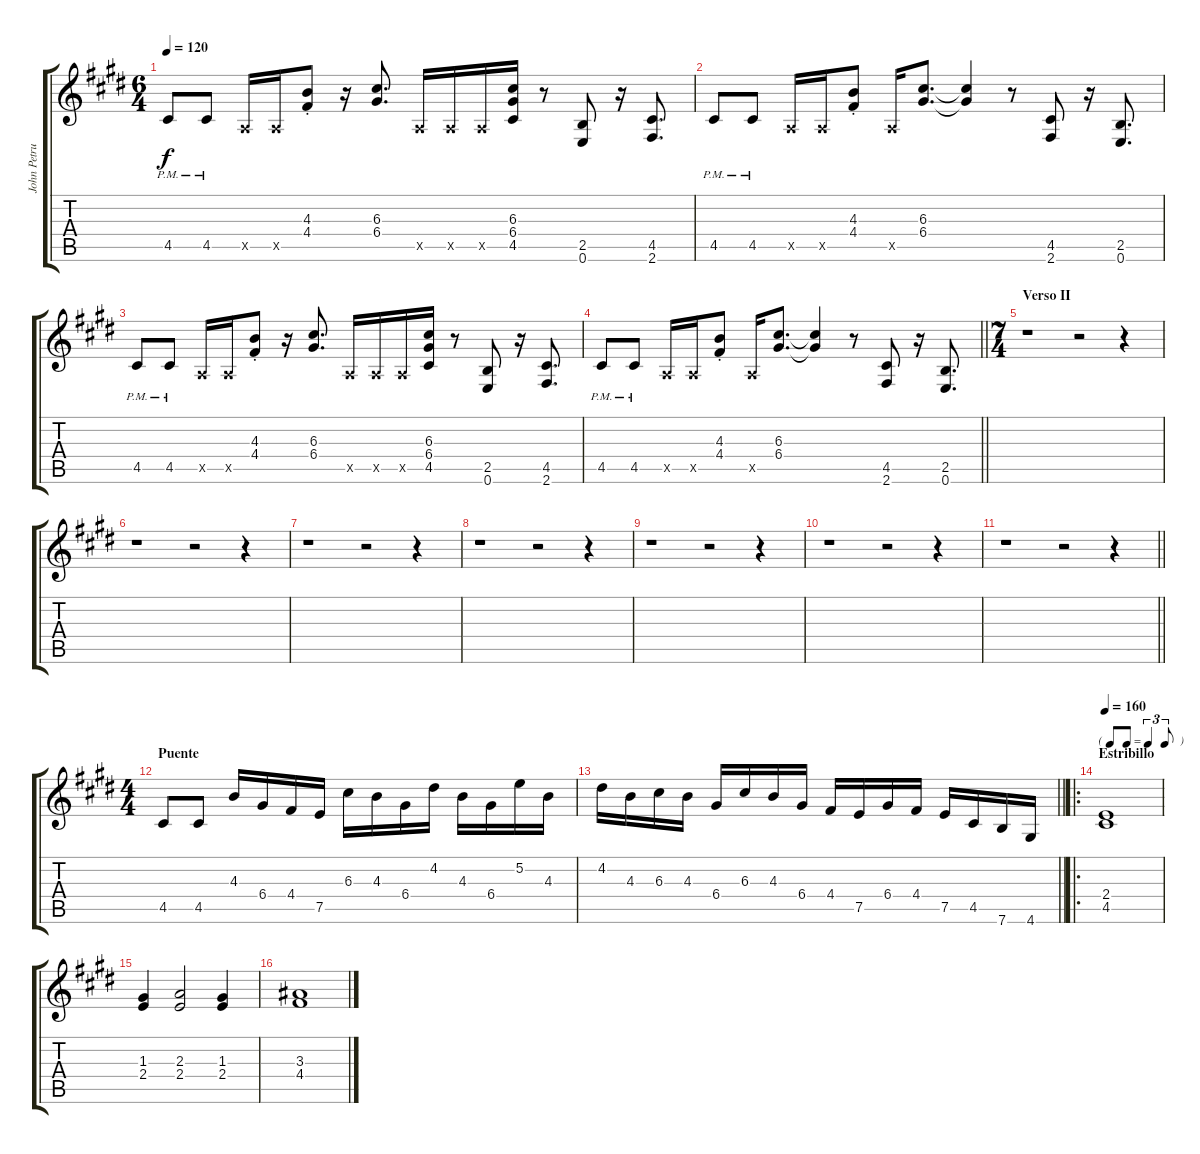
\track ("John Petrucci II" "John Petru") {instrument distortionguitar}
\staff {score tabs}
\tuning (E4 B3 G3 D3 A2 E2) {hide}
\ts (6 4)
\tempo 120
\clef g2
\ks e
4.5{pm}.8{dy f} 4.5{pm}.8 0.5{x}.16 0.5{x}.16 (4.3{st} 4.4{st}).8 r.16 (6.3 6.4).8{d} 0.5{x}.16 0.5{x}.16 0.5{x}.16 (6.3 6.4 4.5).16 r.8 (2.5 0.6).8 r.16 (4.5 2.6).8{d} |
4.5{pm}.8 4.5{pm}.8 0.5{x}.16 0.5{x}.16 (4.3{st} 4.4{st}).8 0.5{x}.16 (6.3 6.4).8{d} (6.3{t} 6.4{t}).4 r.8 (4.5 2.6).8 r.16 (2.5 0.6).8{d} |
4.5{pm}.8 4.5{pm}.8 0.5{x}.16 0.5{x}.16 (4.3{st} 4.4{st}).8 r.16 (6.3 6.4).8{d} 0.5{x}.16 0.5{x}.16 0.5{x}.16 (6.3 6.4 4.5).16 r.8 (2.5 0.6).8 r.16 (4.5 2.6).8{d} |
\barLineRight lightlight
4.5{pm}.8 4.5{pm}.8 0.5{x}.16 0.5{x}.16 (4.3{st} 4.4{st}).8 0.5{x}.16 (6.3 6.4).8{d} (6.3{t} 6.4{t}).4 r.8 (4.5 2.6).8 r.16 (2.5 0.6).8{d} |
\ts (7 4)
\section ("" "Verso II")
r.1 r.2 r.4 |
r.1 r.2 r.4 |
r.1 r.2 r.4 |
r.1 r.2 r.4 |
r.1 r.2 r.4 |
r.1 r.2 r.4 |
\barLineRight lightlight
r.1 r.2 r.4 |
\ts (4 4)
\section ("" "Puente")
4.5.8{volume 16 balance 0} 4.5.8 4.3.16 6.4.16 4.4.16 7.5.16 6.3.16 4.3.16 6.4.16 4.2.16 4.3.16 6.4.16 5.2.16 4.3.16 |
\barLineRight lightlight
4.2.16 4.3.16 6.3.16 4.3.16 6.4.16 6.3.16 4.3.16 6.4.16 4.4.16 7.5.16 6.4.16 4.4.16 7.5.16 4.5.16 7.6.16 4.6.16 |
\ro
\tf triplet8th
\section ("" "Estribillo")
\tempo 160
(2.4 4.5).1{volume 16 balance 0} |
(1.3 2.4).4 (2.3 2.4).2 (1.3 2.4).4 |
(3.3 4.4).1
